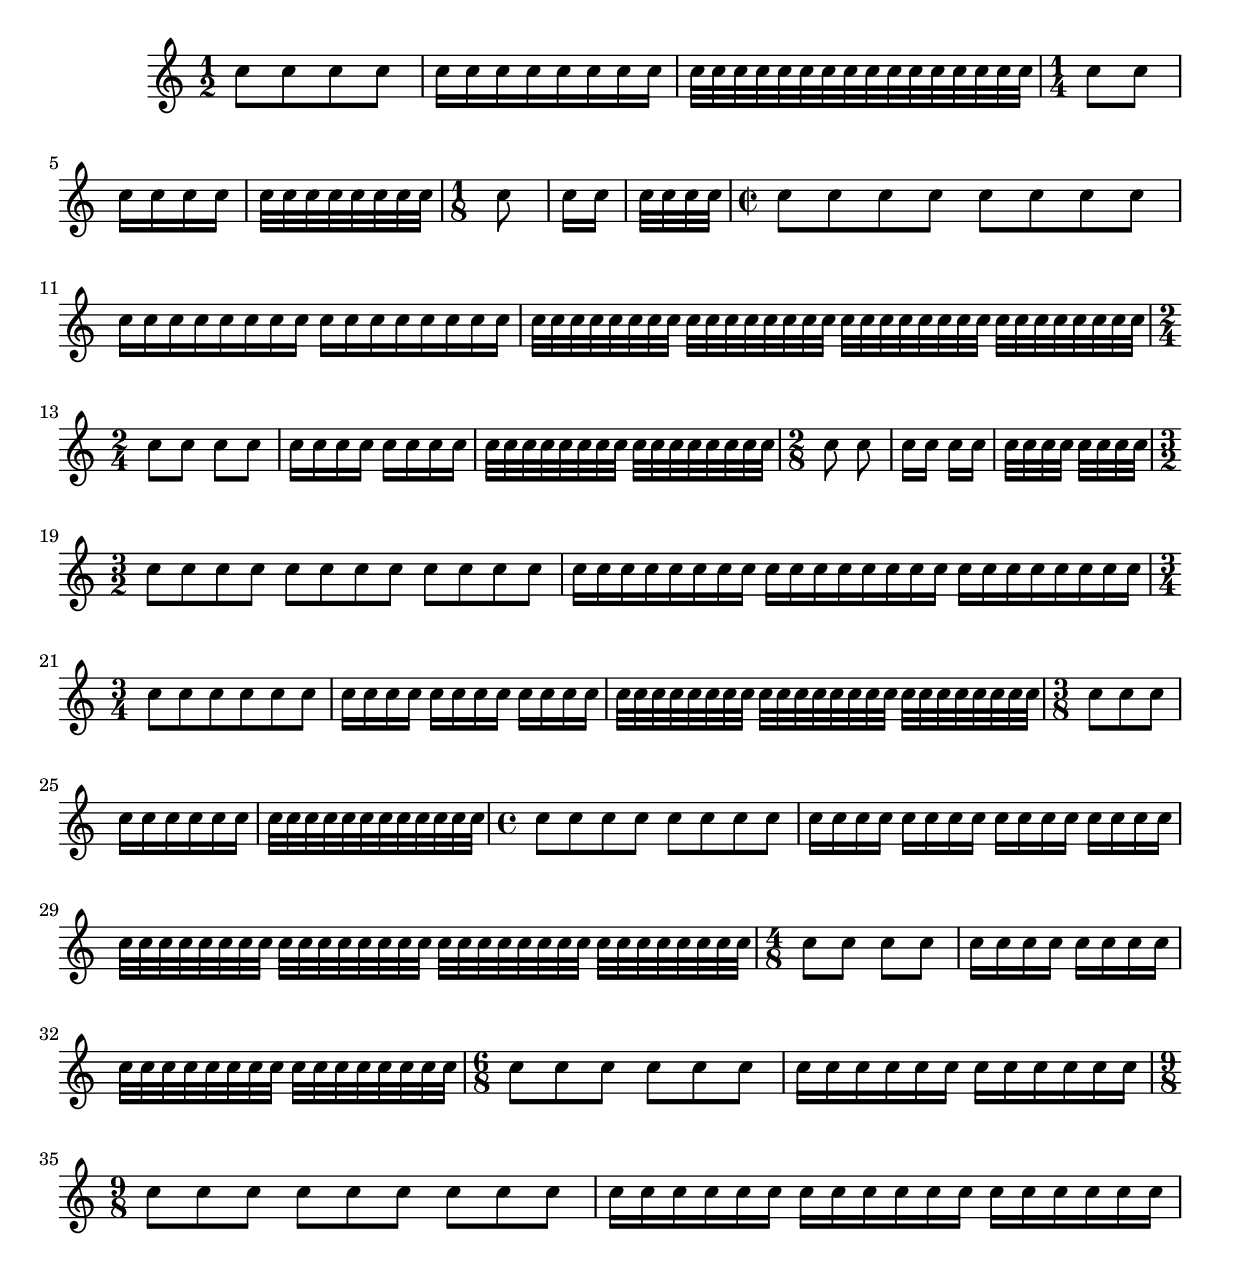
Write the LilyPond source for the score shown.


\version "2.3.4"
\header{
	texidoc = "@cindex Beaming Presets
There are presets for the @code{auto-beam} engraver in the case of common
time signatures. " }
\score{
     \relative c''{

    	\time 1/2
    	c8 c c c
	c16 c c c c c c c
	c32 c c c c c c c c c c c c c c c
    	\time 1/4
    	c8 c 
	c16 c c c
	c32 c c c c c c c
    	\time 1/8
    	c8
	c16 c
	c32 c c c

	\time 2/2
    	c8 c c c c c c c
	c16 c c c c c c c c c c c c c c c
	c32 c c c c c c c c c c c c c c c c c c c c c c c c c c c c c c c
	\time 2/4
	c8 c c c
	c16 c c c c c c c
	c32 c c c c c c c c c c c c c c c
	\time 2/8
	c8 c
	c16 c c c
	c32 c c c c c c c
	\time 3/2
	c8 c c c c c c c c c c c
	c16 c c c c c c c c c c c c c c c c c c c c c c c
	\time 3/4
	c8 c c c c c
	c16 c c c c c c c c c c c
	c32 c c c c c c c c c c c c c c c c c c c c c c c
	\time 3/8
	c8 c c
	c16 c c c c c
	c32 c c c c c c c c c c c
	\time 4/4
	c8 c c c c c c c
	c16 c c c c c c c c c c c c c c c
	c32 c c c c c c c c c c c c c c c c c c c c c c c c c c c c c c c
	\time 4/8
	c8 c c c
	c16 c c c c c c c
	c32 c c c c c c c c c c c c c c c
	\time 6/8
	c8 c c c c c
	c16 c c c c c c c c c c c
	\time 9/8
	c8 c c c c c c c c
	c16 c c c c c c c c c c c c c c c c c
    }
    \paper{
    }
}

